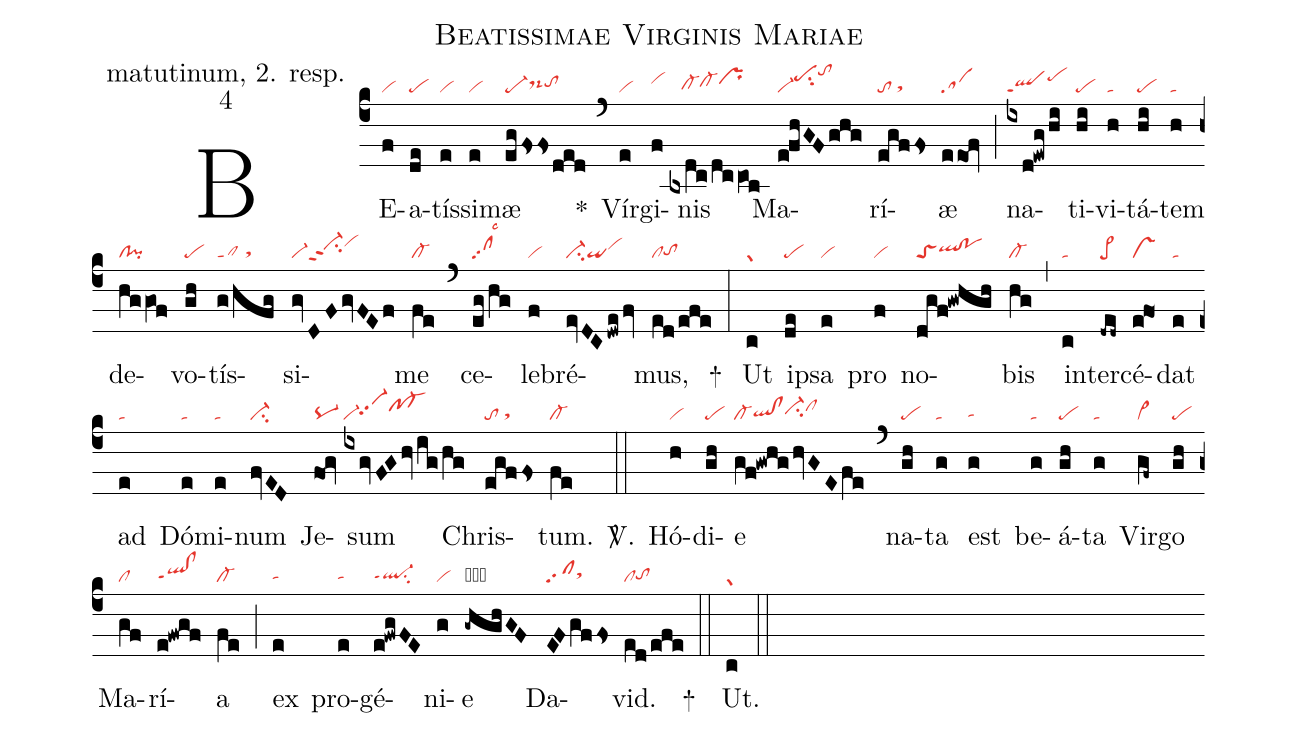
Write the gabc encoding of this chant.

name: Beatissimae Virginis Mariae;
office-part: matutinum, 2. resp.;
mode: 4;
nabc-lines: 1;
%%
(c4)
BE(f|vi)a(de|pe)tís(e|vi)si(e|vi)mæ(egfss/ded|pe-ds-hhtohh) *(`)
Vír(e|vi)gi(f|vihi)nis(bxdc/dccOb|///cl-hgcl-hhprhi) Ma(e!fhGFghg|vi-pehjsu2tohl)rí(egffs|to/sthg)æ(eeOf|sa) (;)
na(ixd!ewg/hi|qlppt1pehj)ti(hi|pe)vi(h|ta)tá(hi|pe)tem(h|ta)
de(hggOf|cl!pi)vo(gh|pe)tís(g/hfg|clppt1/sthg)si(gvDFgvFEf|vi-vi-hippt2su2vihj)me(fe|cl-) (`)
ce(eg/hg|sflsc3)le(f|vi)bré(evDCdwefv|ci-qivihi)mus,(ed/efe|cltohg) +(:)
Ut(c|gr) ip(de|pe)sa(e|vi) pro(f|vi) no(dgf!gwhgh|toSqlhh!pohh)bis(hg|cl-) (,)
in(c|ta)ter(-ded~|pe>)cé(e!fo1|vs)dat(e|ta) ad(e|ta) Dó(e|ta)mi(e|ta)num(fvED|ci-) Je(fo1!gv|pq-)sum(ixgvFGhvig/hg|vi-vi-hhpp2pf-hi) Chris(egffs|to/sthg)tum.(fe|cl-) <sp>V/</sp>.(::)
Hó(h|vi)di(gh|pe)e(gf!gwhghvGEfe|cl-qlhg!clhgci-hhclhi) (`)
na(gh|pe)ta(g|ta) est(g|tahg) be(g|ta)á(gh|pe)ta(g|ta) Vir(gf~|vi>)go(gh|pe) Ma(gf|cl)rí(e!fwgf|qlhg!clhgppt1)a(fe|cl-) (;)
ex(e|tahg) pro(e|tahg)gé(e!fwgFE|ql-hgppt1su2)ni(g|vi)e(-ghghGF|tr-su2) Da(EFgffs|clpp2sthh)vid.(ed/efe|cltohg) +(::)
Ut.(c|gr) (::)
